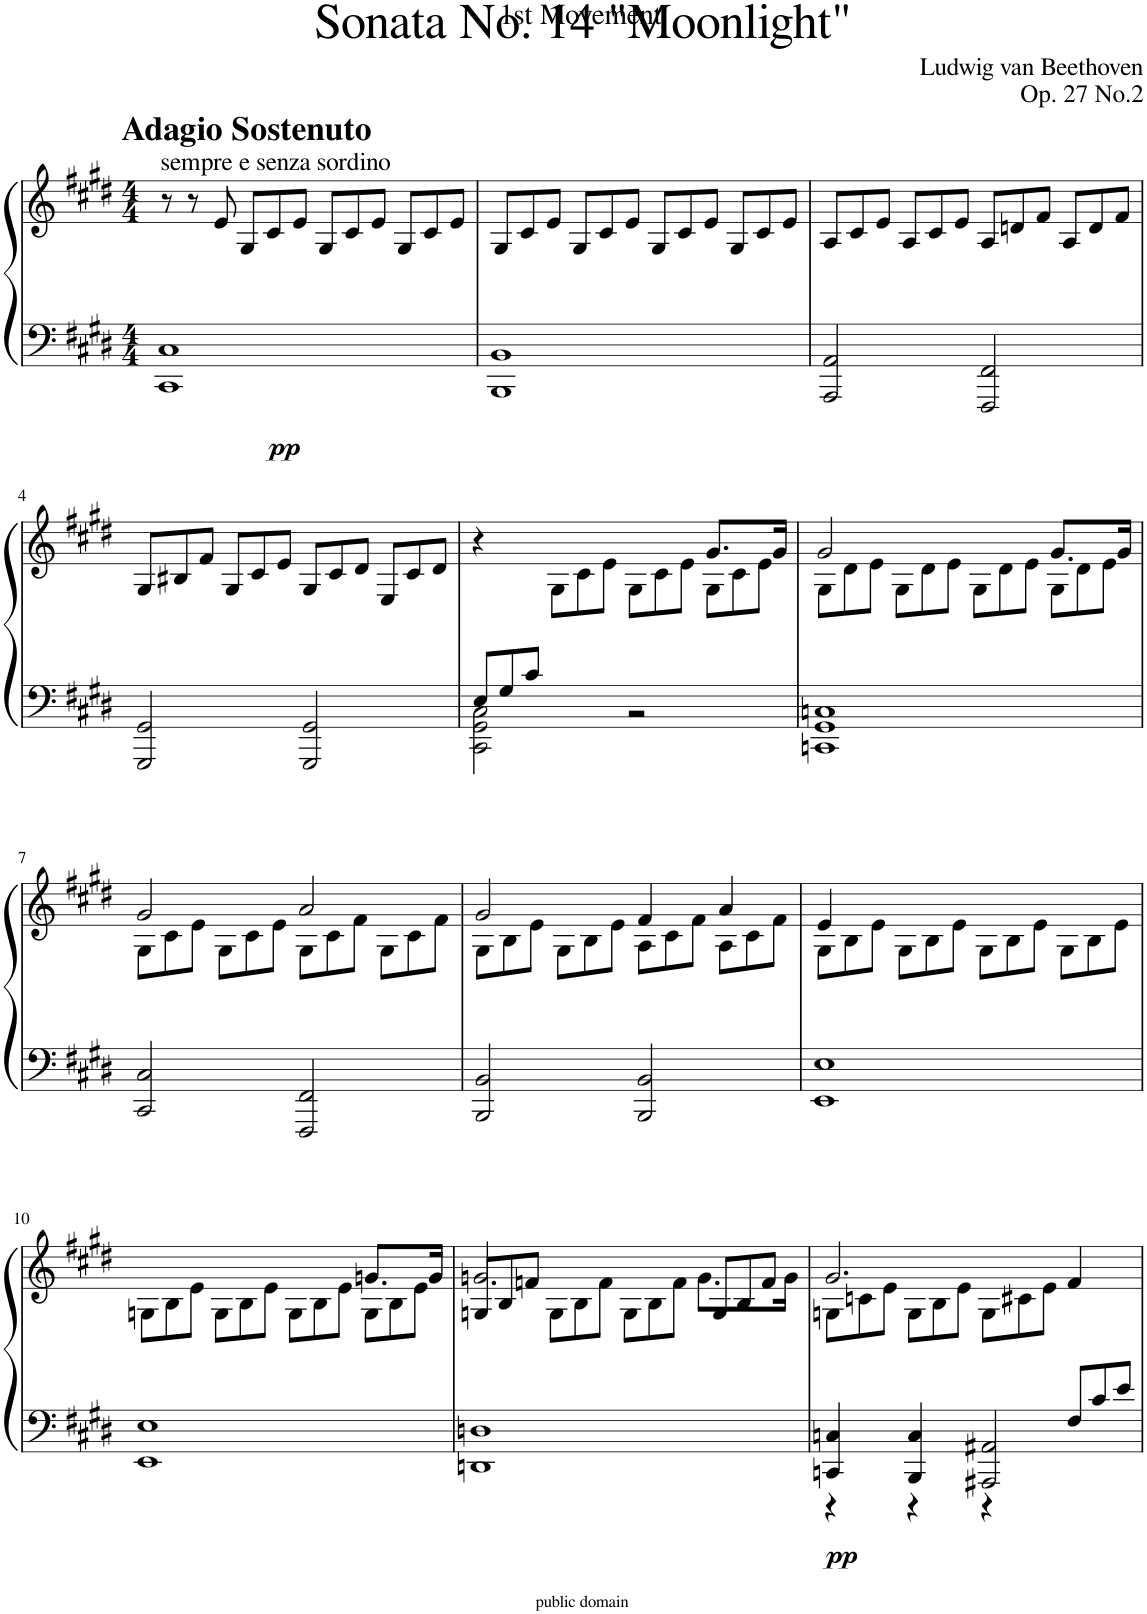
**kern	**kern	**dynam
*part1	*part1	*part1
*staff2	*staff1	*staff1/2
*I"Piano	*	*
*I'Pno	*	*
*clefF4	*clefG2	*
*k[f#c#g#d#]	*k[f#c#g#d#]	*
*M4/4	*M4/4	*
*	*Xtuplet	*
=1	=1	=1
!	!LO:TX:a:B:t=Adagio Sostenuto	!
!	!LO:TX:a:t=sempre e senza sordino	!
!	!	!LO:DY:b=2
1CC# 1C#	12r	pp
.	12r	.
.	12e/	.
.	12G#/L	.
.	12c#/	.
.	12e/J	.
.	12G#/L	.
.	12c#/	.
.	12e/J	.
.	12G#/L	.
.	12c#/	.
.	12e/J	.
=2	=2	=2
1BBB 1BB	12G#/L	.
.	12c#/	.
.	12e/J	.
.	12G#/L	.
.	12c#/	.
.	12e/J	.
.	12G#/L	.
.	12c#/	.
.	12e/J	.
.	12G#/L	.
.	12c#/	.
.	12e/J	.
=3	=3	=3
2AAA/ 2AA/	12A/L	.
.	12c#/	.
.	12e/J	.
.	12A/L	.
.	12c#/	.
.	12e/J	.
2FFF#/ 2FF#/	12A/L	.
.	12dn/	.
.	12f#/J	.
.	12A/L	.
.	12d/	.
.	12f#/J	.
!!LO:LB:g=z
=4	=4	=4
2GGG#/ 2GG#/	12G#/L	.
.	12B#X/	.
.	12f#/J	.
.	12G#/L	.
.	12c#/	.
.	12e/J	.
2GGG#/ 2GG#/	12G#/L	.
.	12c#/	.
.	12d#/J	.
.	12E/L	.
.	12c#/	.
.	12d#/J	.
=5	=5	=5
*Xtuplet	*	*
*^	*^	*
12E/L	2CC#\ 2GG#\ 2C#\	4r	4ryy	.
12G#/	.	.	.	.
12c#/J	.	.	.	.
4ryy	.	12G#\L	4ryy	.
.	.	12c#\	.	.
.	.	12e\J	.	.
4ryy	2r	12G#\L	4ryy	.
.	.	12c#\	.	.
.	.	12e\J	.	.
4ryy	.	12G#\L	8.g#/L	.
.	.	12c#\	.	.
.	.	12e\J	.	.
.	.	.	16g#/Jk	.
*v	*v	*	*	*
=6	=6	=6	=6
1CCn 1GG# 1Cn	12G#\L	2g#/	.
.	12d#\	.	.
.	12e\J	.	.
.	12G#\L	.	.
.	12d#\	.	.
.	12e\J	.	.
.	12G#\L	4ryy	.
.	12d#\	.	.
.	12e\J	.	.
.	12G#\L	8.g#/L	.
.	12d#\	.	.
.	12e\J	.	.
.	.	16g#/Jk	.
!!LO:LB:g=z	!!
=7	=7	=7	=7
2CC#/ 2C#/	12G#\L	2g#/	.
.	12c#\	.	.
.	12e\J	.	.
.	12G#\L	.	.
.	12c#\	.	.
.	12e\J	.	.
2FFF#/ 2FF#/	12G#\L	2a/	.
.	12c#\	.	.
.	12f#\J	.	.
.	12G#\L	.	.
.	12c#\	.	.
.	12f#\J	.	.
=8	=8	=8	=8
2BBB/ 2BB/	12G#\L	2g#/	.
.	12B\	.	.
.	12e\J	.	.
.	12G#\L	.	.
.	12B\	.	.
.	12e\J	.	.
2BBB/ 2BB/	12A\L	4f#/	.
.	12c#\	.	.
.	12f#\J	.	.
.	12A\L	4a/	.
.	12c#\	.	.
.	12f#\J	.	.
=9	=9	=9	=9
1EE 1E	12G#\L	4e/	.
.	12B\	.	.
.	12e\J	.	.
.	12G#\L	4ryy	.
.	12B\	.	.
.	12e\J	.	.
.	12G#\L	2ryy	.
.	12B\	.	.
.	12e\J	.	.
.	12G#\L	.	.
.	12B\	.	.
.	12e\J	.	.
!!LO:LB:g=z	!!
=10	=10	=10	=10
1EE 1E	12Gn\L	2ryy	.
.	12B\	.	.
.	12e\J	.	.
.	12G\L	.	.
.	12B\	.	.
.	12e\J	.	.
.	12G\L	4ryy	.
.	12B\	.	.
.	12e\J	.	.
.	12G\L	8.gn/L	.
.	12B\	.	.
.	12e\J	.	.
.	.	16g/Jk	.
=11	=11	=11	=11
1DDn 1Dn	12Gn/L	2.gn/	.
.	12B/	.	.
.	12fn/J	.	.
.	12G\L	.	.
.	12B\	.	.
.	12f\J	.	.
.	12G\L	.	.
.	12B\	.	.
.	12f\J	.	.
.	12G/L	8.g\L	.
.	12B/	.	.
.	12f/J	.	.
.	.	16g\Jk	.
=12	=12	=12	=12
*^	*	*	*
!	!	!	!	!LO:DY:b=2
4CCn/ 4Cn/	4r	2.g#/	12Gn\L	pp
.	.	.	12cn\	.
.	.	.	12e\J	.
4BBB/ 4C/	4r	.	12G\L	.
.	.	.	12B\	.
.	.	.	12e\J	.
2AAA#X/ 2AA#X/	4r	.	12G\L	.
.	.	.	12c#X\	.
.	.	.	12e\J	.
.	12F#/L	4f#/	4ryy	.
.	12c#/	.	.	.
.	12e/J	.	.	.
*v	*v	*	*	*
*	*v	*v	*
=	=	=
*-	*-	*-
